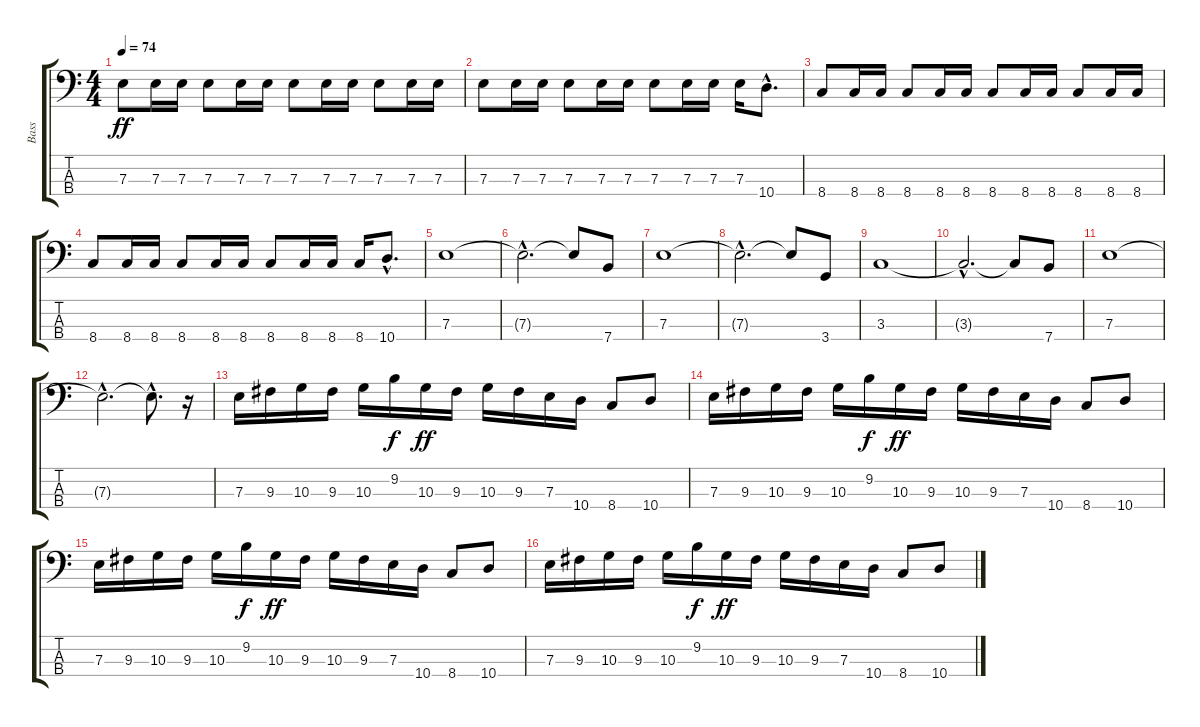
\track ("Bass" "Bass") {instrument electricbasspick}
\staff {score tabs}
\tuning (G2 D2 A1 E1) {hide}
\ts (4 4)
\tempo 74
\clef f4
\ks c
7.3.8{dy ff} 7.3.16 7.3.16 7.3.8 7.3.16 7.3.16 7.3.8 7.3.16 7.3.16 7.3.8 7.3.16 7.3.16 |
7.3.8 7.3.16 7.3.16 7.3.8 7.3.16 7.3.16 7.3.8 7.3.16 7.3.16 7.3.16 10.4{hac}.8{d} |
8.4.8 8.4.16 8.4.16 8.4.8 8.4.16 8.4.16 8.4.8 8.4.16 8.4.16 8.4.8 8.4.16 8.4.16 |
8.4.8 8.4.16 8.4.16 8.4.8 8.4.16 8.4.16 8.4.8 8.4.16 8.4.16 8.4.16 10.4{hac}.8{d} |
7.3.1 |
7.3{hac t}.2{d} 7.3{t}.8 7.4.8 |
7.3.1 |
7.3{hac t}.2{d} 7.3{t}.8 3.4.8 |
3.3.1 |
3.3{hac t}.2{d} 3.3{t}.8 7.4.8 |
7.3.1 |
7.3{hac t}.2{d} 7.3{hac t}.8{d} r.16 |
7.3.16 9.3.16 10.3.16 9.3.16 10.3.16 9.2.16{dy f} 10.3.16{dy ff} 9.3.16 10.3.16 9.3.16 7.3.16 10.4.16 8.4.8 10.4.8 |
7.3.16 9.3.16 10.3.16 9.3.16 10.3.16 9.2.16{dy f} 10.3.16{dy ff} 9.3.16 10.3.16 9.3.16 7.3.16 10.4.16 8.4.8 10.4.8 |
7.3.16 9.3.16 10.3.16 9.3.16 10.3.16 9.2.16{dy f} 10.3.16{dy ff} 9.3.16 10.3.16 9.3.16 7.3.16 10.4.16 8.4.8 10.4.8 |
7.3.16 9.3.16 10.3.16 9.3.16 10.3.16 9.2.16{dy f} 10.3.16{dy ff} 9.3.16 10.3.16 9.3.16 7.3.16 10.4.16 8.4.8 10.4.8
